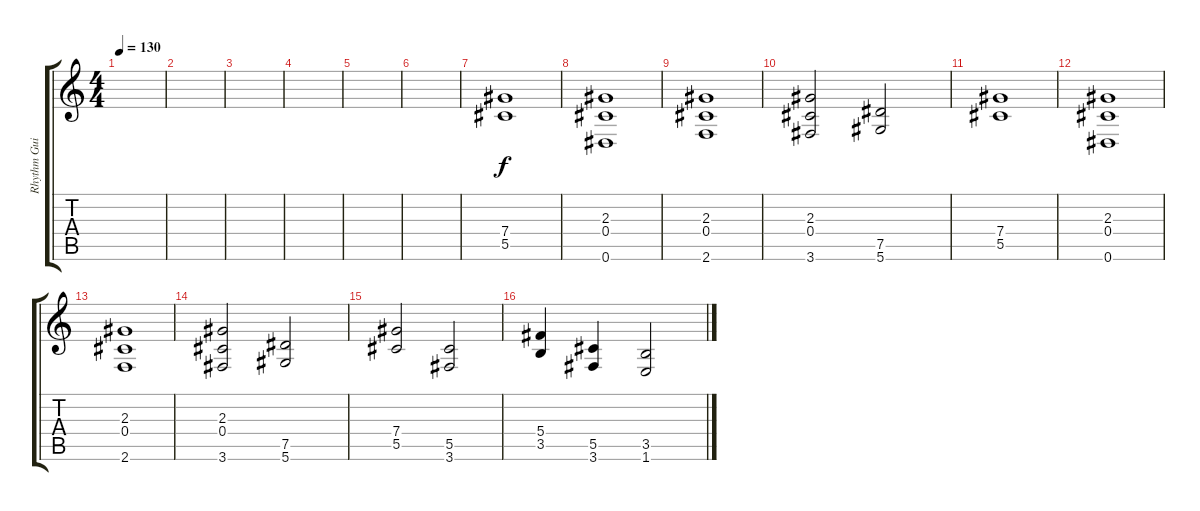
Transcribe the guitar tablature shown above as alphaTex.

\track ("Rhythm Guitar" "Rhythm Gui") {instrument distortionguitar}
\staff {score tabs}
\tuning (Eb4 Bb3 Gb3 Db3 Ab2 Eb2) {hide}
\ts (4 4)
\tempo 130
\clef g2
\ks c
|
|
|
|
|
|
(7.4 5.5).1 |
(2.3 0.4 0.6).1 |
(2.3 0.4 2.6).1 |
(2.3 0.4 3.6).2 (7.5 5.6).2 |
(7.4 5.5).1 |
(2.3 0.4 0.6).1 |
(2.3 0.4 2.6).1 |
(2.3 0.4 3.6).2 (7.5 5.6).2 |
(7.4 5.5).2 (5.5 3.6).2 |
(5.4 3.5).4 (5.5 3.6).4 (3.5 1.6).2
